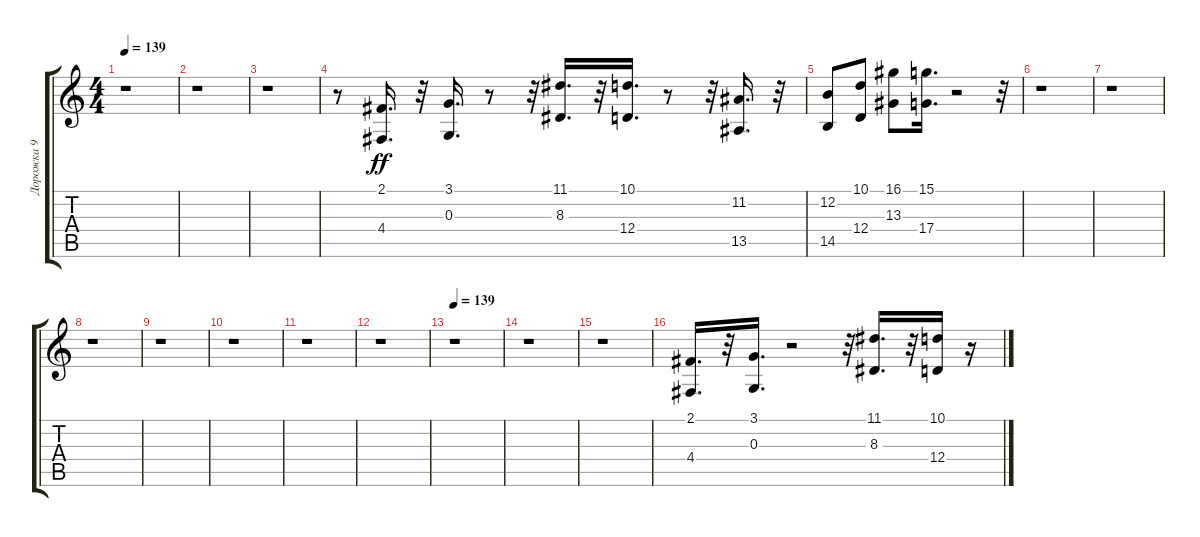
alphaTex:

\track ("Дорожка 9" "Дорожка 9") {instrument synthbrass1}
\staff {score tabs}
\tuning (E4 B3 G3 D3 A2 E2) {hide}
\ts (4 4)
\tempo 139
\clef g2
\ks c
r.1{dy ff} |
r.1 |
r.1 |
r.8 (2.1 4.4).16{d} r.32 (3.1 0.3).16{d} r.8 r.32 (11.1 8.3).16{d} r.32 (10.1 12.4).16{d} r.8 r.32 (11.2 13.5).16{d} r.32 |
(12.2 14.5).8 (10.1 12.4).8 (16.1 13.3).8 (15.1 17.4).16{d} r.2 r.32 |
r.1 |
r.1 |
r.1 |
r.1 |
r.1 |
r.1 |
r.1 |
\tempo 139
r.1 |
r.1 |
r.1 |
(2.1 4.4).16{d} r.32 (3.1 0.3).16{d} r.2 r.32 (11.1 8.3).16{d} r.32 (10.1 12.4).16 r.16
